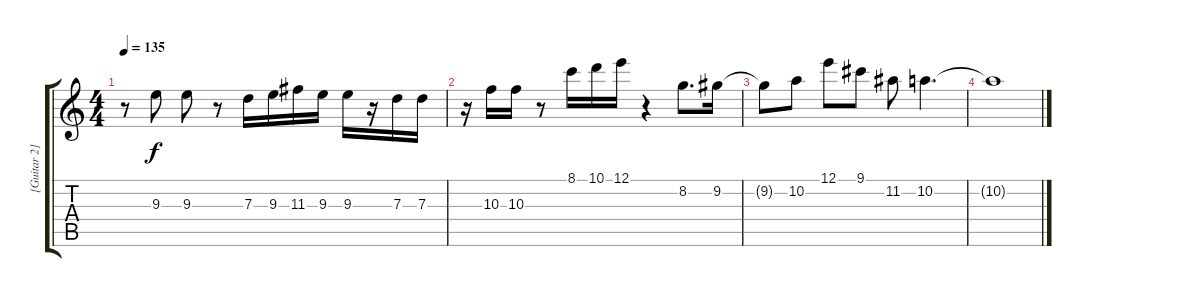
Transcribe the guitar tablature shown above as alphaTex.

\track ("[Guitar 2]" "[Guitar 2]") {instrument overdrivenguitar}
\staff {score tabs}
\tuning (E4 B3 G3 D3 A2 E2) {hide}
\ts (4 4)
\tempo 135
\clef g2
\ks c
r.8{dy f} 9.3.8 9.3.8 r.8 7.3.16 9.3.16 11.3.16 9.3.16 9.3.16 r.16 7.3.16 7.3.16 |
r.16 10.3.16 10.3.16 r.8 8.1.16 10.1.16 12.1.16 r.4 8.2.8{d} 9.2.16 |
9.2{t}.8 10.2.8 12.1.8 9.1.8 11.2.8 10.2.4{d} |
10.2{t}.1
